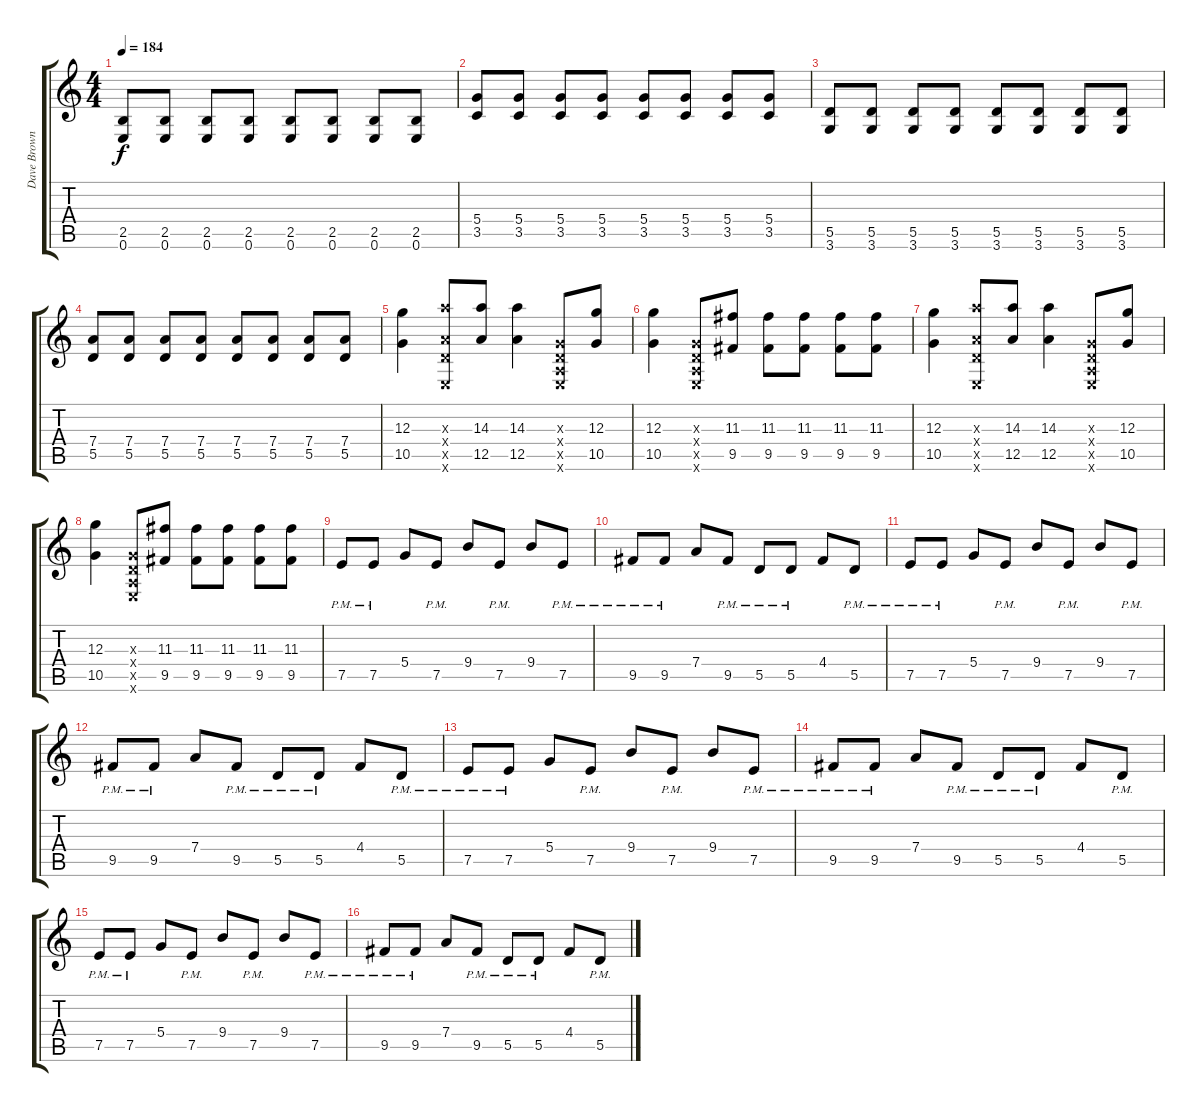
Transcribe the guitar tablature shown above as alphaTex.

\track ("Dave Brownsound" "Dave Brown") {instrument distortionguitar}
\staff {score tabs}
\tuning (E4 B3 G3 D3 A2 E2) {hide}
\ts (4 4)
\tempo 184
\clef g2
\ks c
(2.5 0.6).8{dy f} (2.5 0.6).8 (2.5 0.6).8 (2.5 0.6).8 (2.5 0.6).8 (2.5 0.6).8 (2.5 0.6).8 (2.5 0.6).8 |
(5.4 3.5).8 (5.4 3.5).8 (5.4 3.5).8 (5.4 3.5).8 (5.4 3.5).8 (5.4 3.5).8 (5.4 3.5).8 (5.4 3.5).8 |
(5.5 3.6).8 (5.5 3.6).8 (5.5 3.6).8 (5.5 3.6).8 (5.5 3.6).8 (5.5 3.6).8 (5.5 3.6).8 (5.5 3.6).8 |
(7.4 5.5).8 (7.4 5.5).8 (7.4 5.5).8 (7.4 5.5).8 (7.4 5.5).8 (7.4 5.5).8 (7.4 5.5).8 (7.4 5.5).8 |
(12.3 10.5).4 (14.3{x} 0.4{x} 12.5{x} 0.6{x}).8 (14.3 12.5).8 (14.3 12.5).4 (0.3{x} 0.4{x} 0.5{x} 0.6{x}).8 (12.3 10.5).8 |
(12.3 10.5).4 (0.3{x} 0.4{x} 0.5{x} 0.6{x}).8 (11.3 9.5).8 (11.3 9.5).8 (11.3 9.5).8 (11.3 9.5).8 (11.3 9.5).8 |
(12.3 10.5).4 (14.3{x} 0.4{x} 12.5{x} 0.6{x}).8 (14.3 12.5).8 (14.3 12.5).4 (0.3{x} 0.4{x} 0.5{x} 0.6{x}).8 (12.3 10.5).8 |
(12.3 10.5).4 (0.3{x} 0.4{x} 0.5{x} 0.6{x}).8 (11.3 9.5).8 (11.3 9.5).8 (11.3 9.5).8 (11.3 9.5).8 (11.3 9.5).8 |
7.5{pm}.8 7.5{pm}.8 5.4.8 7.5{pm}.8 9.4.8 7.5{pm}.8 9.4.8 7.5{pm}.8 |
9.5{pm}.8 9.5{pm}.8 7.4.8 9.5{pm}.8 5.5{pm}.8 5.5{pm}.8 4.4.8 5.5{pm}.8 |
7.5{pm}.8 7.5{pm}.8 5.4.8 7.5{pm}.8 9.4.8 7.5{pm}.8 9.4.8 7.5{pm}.8 |
9.5{pm}.8 9.5{pm}.8 7.4.8 9.5{pm}.8 5.5{pm}.8 5.5{pm}.8 4.4.8 5.5{pm}.8 |
7.5{pm}.8 7.5{pm}.8 5.4.8 7.5{pm}.8 9.4.8 7.5{pm}.8 9.4.8 7.5{pm}.8 |
9.5{pm}.8 9.5{pm}.8 7.4.8 9.5{pm}.8 5.5{pm}.8 5.5{pm}.8 4.4.8 5.5{pm}.8 |
7.5{pm}.8 7.5{pm}.8 5.4.8 7.5{pm}.8 9.4.8 7.5{pm}.8 9.4.8 7.5{pm}.8 |
9.5{pm}.8 9.5{pm}.8 7.4.8 9.5{pm}.8 5.5{pm}.8 5.5{pm}.8 4.4.8 5.5{pm}.8
